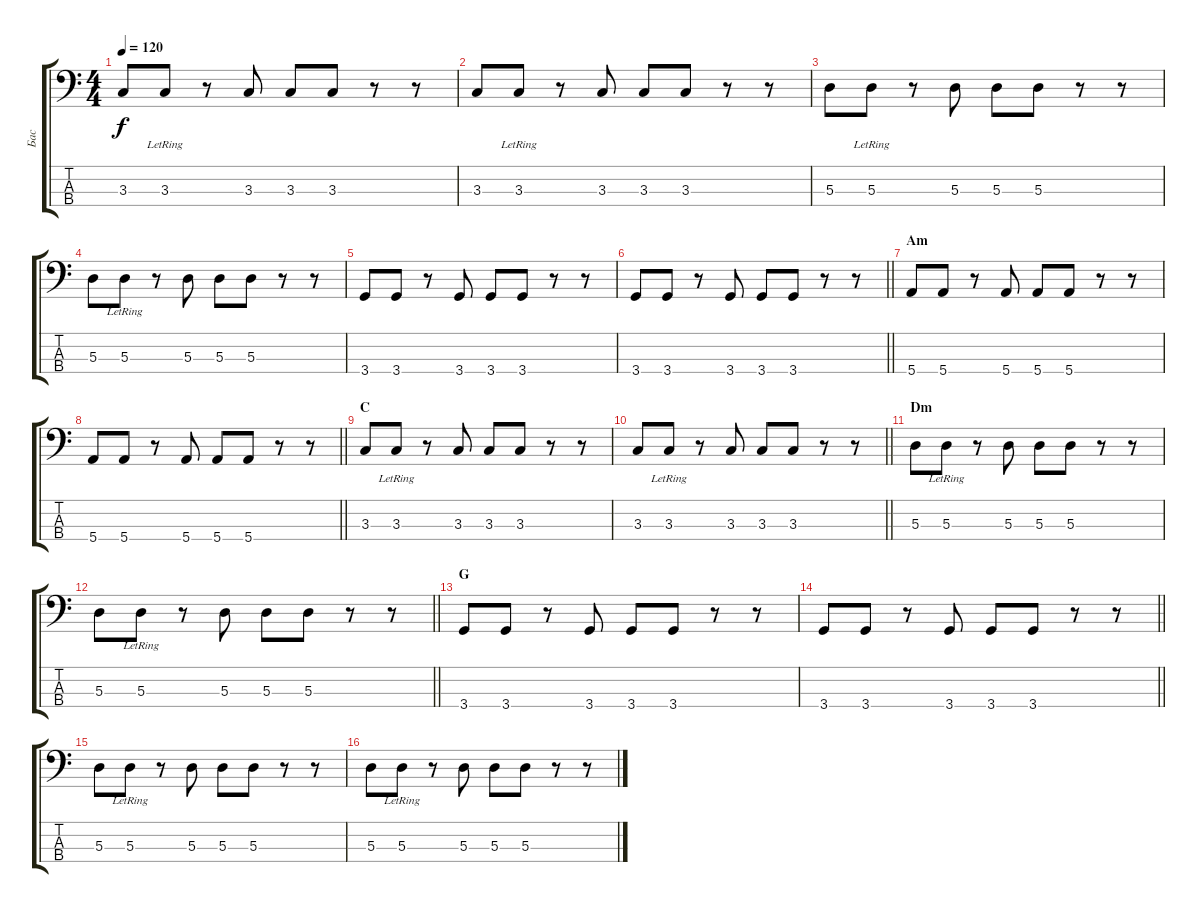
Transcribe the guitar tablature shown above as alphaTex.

\track ("Бас" "Бас") {solo instrument electricbassfinger}
\staff {score tabs}
\tuning (G2 D2 A1 E1) {hide}
\ts (4 4)
\tempo 120
\clef f4
\ks c
3.3.8{dy f} 3.3{lr}.8 r.8 3.3.8 3.3.8 3.3.8 r.8 r.8 |
3.3.8 3.3{lr}.8 r.8 3.3.8 3.3.8 3.3.8 r.8 r.8 |
5.3.8 5.3{lr}.8 r.8 5.3.8 5.3.8 5.3.8 r.8 r.8 |
5.3.8 5.3{lr}.8 r.8 5.3.8 5.3.8 5.3.8 r.8 r.8 |
3.4.8 3.4.8 r.8 3.4.8 3.4.8 3.4.8 r.8 r.8 |
\barLineRight lightlight
3.4.8 3.4.8 r.8 3.4.8 3.4.8 3.4.8 r.8 r.8 |
\section ("" "Am")
5.4.8 5.4.8 r.8 5.4.8 5.4.8 5.4.8 r.8 r.8 |
\barLineRight lightlight
5.4.8 5.4.8 r.8 5.4.8 5.4.8 5.4.8 r.8 r.8 |
\section ("" "C")
3.3.8 3.3{lr}.8 r.8 3.3.8 3.3.8 3.3.8 r.8 r.8 |
\barLineRight lightlight
3.3.8 3.3{lr}.8 r.8 3.3.8 3.3.8 3.3.8 r.8 r.8 |
\section ("" "Dm")
5.3.8 5.3{lr}.8 r.8 5.3.8 5.3.8 5.3.8 r.8 r.8 |
\barLineRight lightlight
5.3.8 5.3{lr}.8 r.8 5.3.8 5.3.8 5.3.8 r.8 r.8 |
\section ("" "G")
3.4.8 3.4.8 r.8 3.4.8 3.4.8 3.4.8 r.8 r.8 |
\barLineRight lightlight
3.4.8 3.4.8 r.8 3.4.8 3.4.8 3.4.8 r.8 r.8 |
5.3.8 5.3{lr}.8 r.8 5.3.8 5.3.8 5.3.8 r.8 r.8 |
5.3.8 5.3{lr}.8 r.8 5.3.8 5.3.8 5.3.8 r.8 r.8
